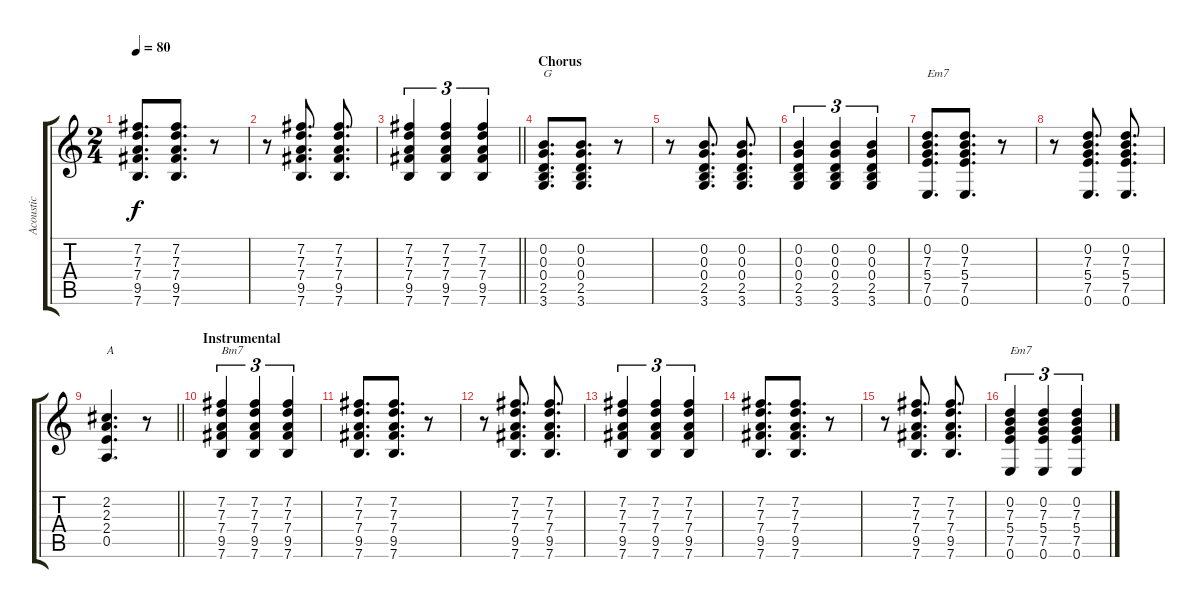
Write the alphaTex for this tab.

\track ("Acoustic" "Acoustic") {instrument acousticguitarsteel}
\staff {score tabs}
\tuning (E4 B3 G3 D3 A2 E2) {hide}
\ts (2 4)
\tempo 80
\clef g2
\ks c
(7.2 7.3 7.4 9.5 7.6).8{d dy f} (7.2 7.3 7.4 9.5 7.6).8{d} r.8 |
r.8 (7.2 7.3 7.4 9.5 7.6).8{d} (7.2 7.3 7.4 9.5 7.6).8{d} |
\barLineRight lightlight
(7.2 7.3 7.4 9.5 7.6).4{tu (3 2)} (7.2 7.3 7.4 9.5 7.6).4{tu (3 2)} (7.2 7.3 7.4 9.5 7.6).4{tu (3 2)} |
\section ("" "Chorus")
(0.2 0.3 0.4 2.5 3.6).8{d txt "G"} (0.2 0.3 0.4 2.5 3.6).8{d} r.8 |
r.8 (0.2 0.3 0.4 2.5 3.6).8{d} (0.2 0.3 0.4 2.5 3.6).8{d} |
(0.2 0.3 0.4 2.5 3.6).4{tu (3 2)} (0.2 0.3 0.4 2.5 3.6).4{tu (3 2)} (0.2 0.3 0.4 2.5 3.6).4{tu (3 2)} |
(0.2 7.3 5.4 7.5 0.6).8{d txt "Em7"} (0.2 7.3 5.4 7.5 0.6).8{d} r.8 |
r.8 (0.2 7.3 5.4 7.5 0.6).8{d} (0.2 7.3 5.4 7.5 0.6).8{d} |
\barLineRight lightlight
(2.2 2.3 2.4 0.5).4{d txt "A"} r.8 |
\section ("" "Instrumental")
(7.2 7.3 7.4 9.5 7.6).4{tu (3 2) txt "Bm7"} (7.2 7.3 7.4 9.5 7.6).4{tu (3 2)} (7.2 7.3 7.4 9.5 7.6).4{tu (3 2)} |
(7.2 7.3 7.4 9.5 7.6).8{d} (7.2 7.3 7.4 9.5 7.6).8{d} r.8 |
r.8 (7.2 7.3 7.4 9.5 7.6).8{d} (7.2 7.3 7.4 9.5 7.6).8{d} |
(7.2 7.3 7.4 9.5 7.6).4{tu (3 2)} (7.2 7.3 7.4 9.5 7.6).4{tu (3 2)} (7.2 7.3 7.4 9.5 7.6).4{tu (3 2)} |
(7.2 7.3 7.4 9.5 7.6).8{d} (7.2 7.3 7.4 9.5 7.6).8{d} r.8 |
r.8 (7.2 7.3 7.4 9.5 7.6).8{d} (7.2 7.3 7.4 9.5 7.6).8{d} |
(0.2 7.3 5.4 7.5 0.6).4{tu (3 2) txt "Em7"} (0.2 7.3 5.4 7.5 0.6).4{tu (3 2)} (0.2 7.3 5.4 7.5 0.6).4{tu (3 2)}
